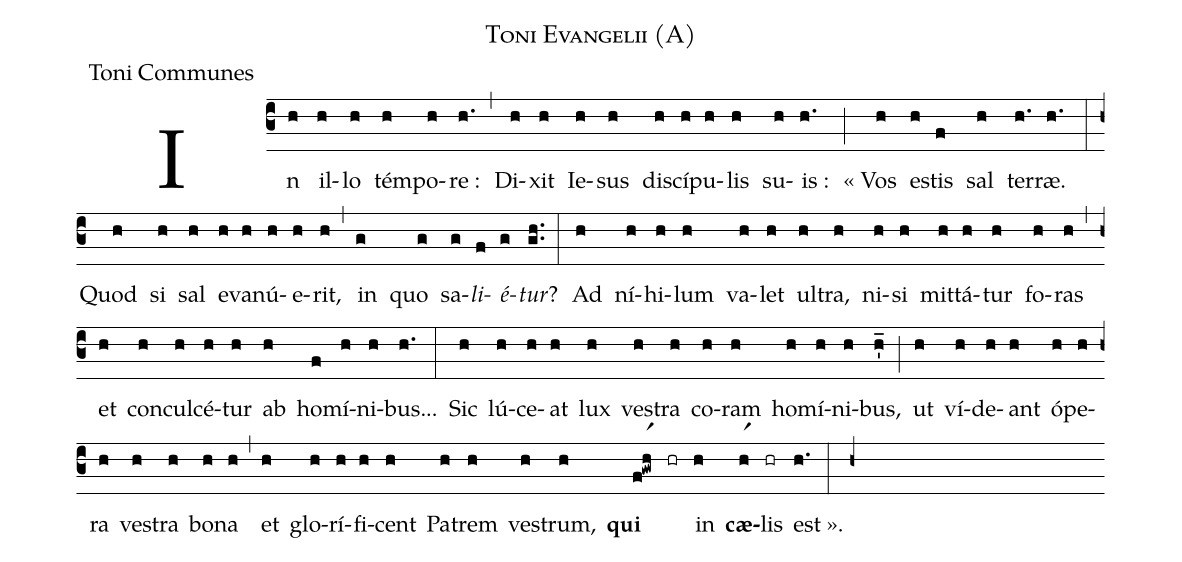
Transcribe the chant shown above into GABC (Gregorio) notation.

name:Toni Evangelii (A);
office-part:Toni Communes;
%%
(c3) In(h) il(h)lo(h) tém(h)po(h)re :(h.) (,) Di(h)xit(h) Ie(h)sus(h) di(h)scí(h)pu(h)lis(h) su(h)is :(h.) (;) « Vos(h) e(h)stis(f) sal(h) ter(h.)ræ.(h.) (:) Quod(h) si(h) sal(h) e(h)va(h)nú(h)e(h)rit,(h) (,) in(g) quo(g) sa(g)<i>li</i>(f)<i>é</i>(g)<i>tur</i>?(gh..) (:) Ad(h) ní(h)hi(h)lum(h) va(h)let(h) ul(h)tra,(h) ni(h)si(h) mit(h)tá(h)tur(h) fo(h)ras(h) (,) et(h) con(h)cul(h)cé(h)tur(h) ab(h) ho(f)mí(h)ni(h)bus...(h.) (:) Sic(h) lú(h)ce(h)at(h) lux(h) ve(h)stra(h) co(h)ram(h) ho(h)mí(h)ni(h)bus,(h'_) (;) ut(h) ví(h)de(h)ant(h) ó(h)pe(h)ra(h) ve(h)stra(h) bo(h)na(h) (,) et(h) glo(h)rí(h)fi(h)cent(h) Pa(h)trem(h) ve(h)strum,(h) <b>qui</b>(f!gwhr1) (hr) in(h) <b>cæ</b>(hr1)lis(hr) est ».(h.) (:) (h+)
